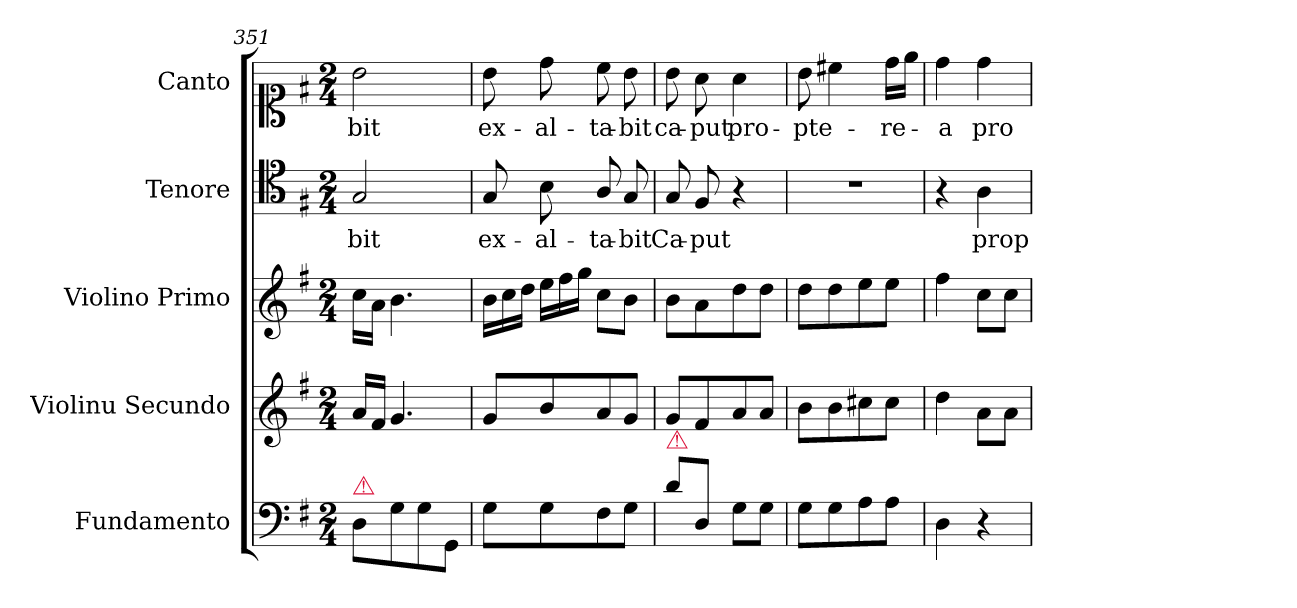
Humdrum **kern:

**kern	**kern	**kern	**kern	**text	**kern	**text
*part5	*part4	*part3	*part2	*part2	*part1	*part1
*staff5	*staff4	*staff3	*staff2	*staff2	*staff1	*staff1
*I"Fundamento	*I"Violinu Secundo	*I"Violino Primo	*I"Tenore	*	*I"Canto	*
*	*I'vl 2	*I'vl 1	*I'T	*	*	*
*clefF4	*clefG2	*clefG2	*clefC4	*	*clefC1	*
*k[f#]	*k[f#]	*k[f#]	*k[f#]	*	*k[f#]	*
*G:	*G:	*G:	*G:	*	*G:	*
*M2/4	*M2/4	*M2/4	*M2/4	*	*M2/4	*
=351	=351	=351	=351	=351	=351	=351
!LO:TX:a:color=crimson:t=⚠	!	!	!	!	!	!
8D\L	16a/LL	16cc\LL	2G/	-bit	2b\	-bit
.	16f#/JJ	16a\JJ	.	.	.	.
8G\	4.g/	4.b\	.	.	.	.
8G\	.	.	.	.	.	.
8GG/J	.	.	.	.	.	.
=352	=352	=352	=352	=352	=352	=352
*	*	*Xtuplet	*	*	*	*
8G\L	8g/L	24b\LL	8G/	ex-	8b\	ex-
.	.	24cc\	.	.	.	.
.	.	24dd\JJ	.	.	.	.
8G\	8b/	24ee\LL	8B\	-al-	8dd\	-al-
.	.	24ff#\	.	.	.	.
.	.	24gg\JJ	.	.	.	.
8F#\	8a/	8cc\L	8A/	-ta-	8cc\	-ta-
8G\J	8g/J	8b\J	8G/	-bit	8b\	-bit
=353	=353	=353	=353	=353	=353	=353
!LO:TX:a:color=crimson:t=⚠	!	!	!	!	!	!
8d\L	8g/L	8b\L	8G/	Ca-	8b\	ca-
8D/J	8f#/	8a\	8F#/	-put	8a\	-put
8G\L	8a/	8dd\	4r	.	4a\	pro-
8G\J	8a/J	8dd\J	.	.	.	.
=354	=354	=354	=354	=354	=354	=354
8G\L	8b\L	8dd\L	2r	.	8b\	-pte-
8G\	8b\	8dd\	.	.	4cc#X\	.
8A\	8cc#X\	8ee\	.	.	.	.
8A\J	8cc#\J	8ee\J	.	.	16dd\LL	re-
.	.	.	.	.	16ee\JJ	.
=355	=355	=355	=355	=355	=355	=355
4D\	4dd\	4ff#\	4r	.	4dd\	-a
4r	8a\L	8cc\L	4A\	prop-	4dd\	pro-
.	8a\J	8cc\J	.	.	.	.
=	=	=	=	=	=	=
*-	*-	*-	*-	*-	*-	*-
